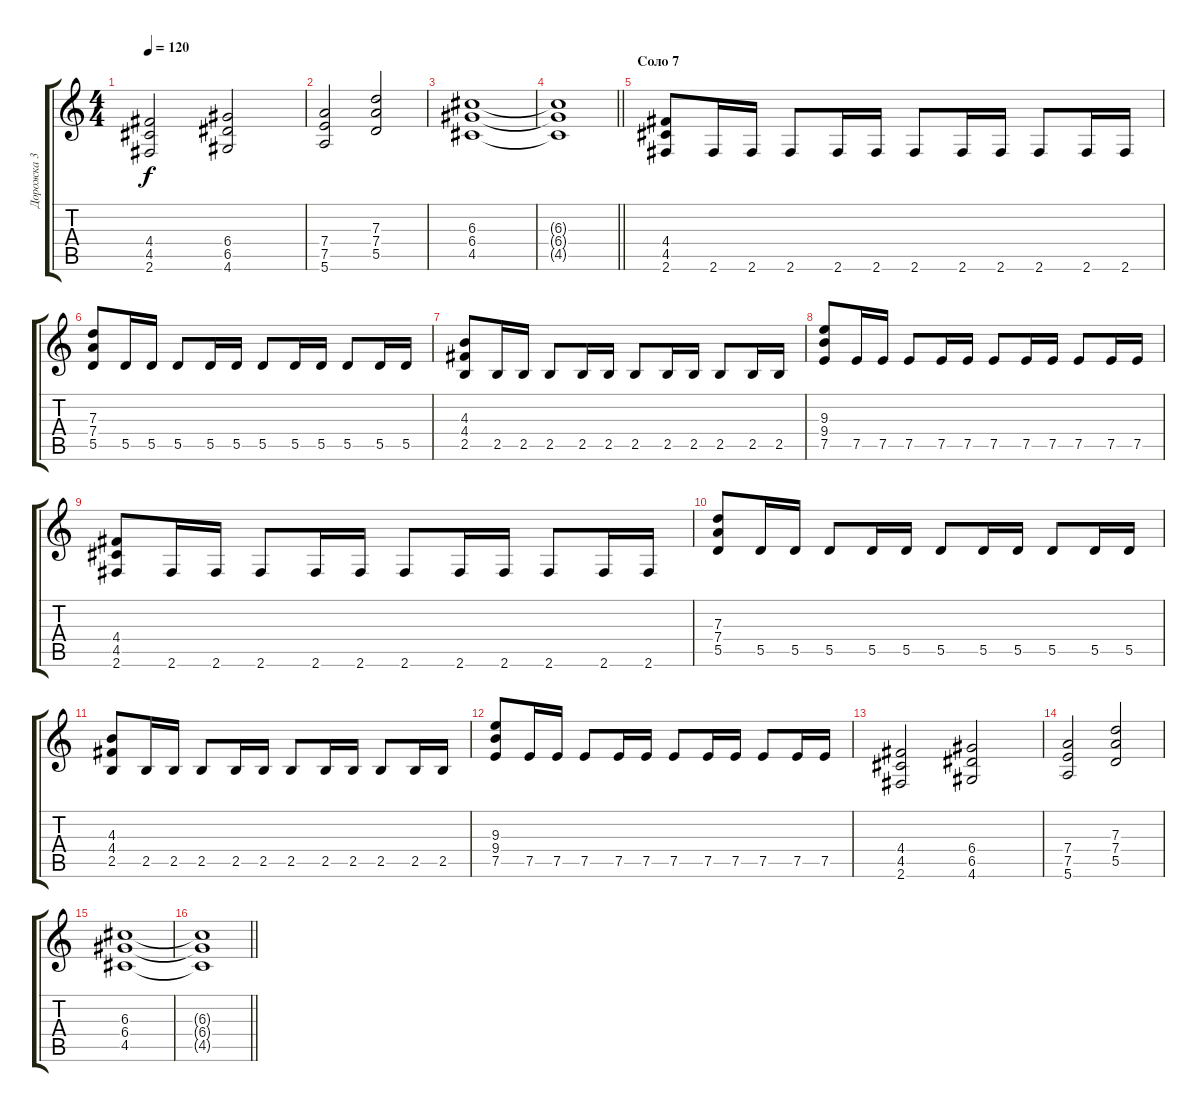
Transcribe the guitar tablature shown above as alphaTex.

\track ("Дорожка 3" "Дорожка 3") {solo instrument distortionguitar}
\staff {score tabs}
\tuning (E4 B3 G3 D3 A2 E2) {hide}
\ts (4 4)
\tempo 120
\clef g2
\ks c
(4.4 4.5 2.6).2{dy f} (6.4 6.5 4.6).2 |
(7.4 7.5 5.6).2 (7.3 7.4 5.5).2 |
(6.3 6.4 4.5).1 |
\barLineRight lightlight
(6.3{t} 6.4{t} 4.5{t}).1 |
\section ("" "Соло 7")
(4.4 4.5 2.6).8 2.6.16 2.6.16 2.6.8 2.6.16 2.6.16 2.6.8 2.6.16 2.6.16 2.6.8 2.6.16 2.6.16 |
(7.3 7.4 5.5).8 5.5.16 5.5.16 5.5.8 5.5.16 5.5.16 5.5.8 5.5.16 5.5.16 5.5.8 5.5.16 5.5.16 |
(4.3 4.4 2.5).8 2.5.16 2.5.16 2.5.8 2.5.16 2.5.16 2.5.8 2.5.16 2.5.16 2.5.8 2.5.16 2.5.16 |
(9.3 9.4 7.5).8 7.5.16 7.5.16 7.5.8 7.5.16 7.5.16 7.5.8 7.5.16 7.5.16 7.5.8 7.5.16 7.5.16 |
(4.4 4.5 2.6).8 2.6.16 2.6.16 2.6.8 2.6.16 2.6.16 2.6.8 2.6.16 2.6.16 2.6.8 2.6.16 2.6.16 |
(7.3 7.4 5.5).8 5.5.16 5.5.16 5.5.8 5.5.16 5.5.16 5.5.8 5.5.16 5.5.16 5.5.8 5.5.16 5.5.16 |
(4.3 4.4 2.5).8 2.5.16 2.5.16 2.5.8 2.5.16 2.5.16 2.5.8 2.5.16 2.5.16 2.5.8 2.5.16 2.5.16 |
(9.3 9.4 7.5).8 7.5.16 7.5.16 7.5.8 7.5.16 7.5.16 7.5.8 7.5.16 7.5.16 7.5.8 7.5.16 7.5.16 |
(4.4 4.5 2.6).2 (6.4 6.5 4.6).2 |
(7.4 7.5 5.6).2 (7.3 7.4 5.5).2 |
(6.3 6.4 4.5).1 |
\barLineRight lightlight
(6.3{t} 6.4{t} 4.5{t}).1
